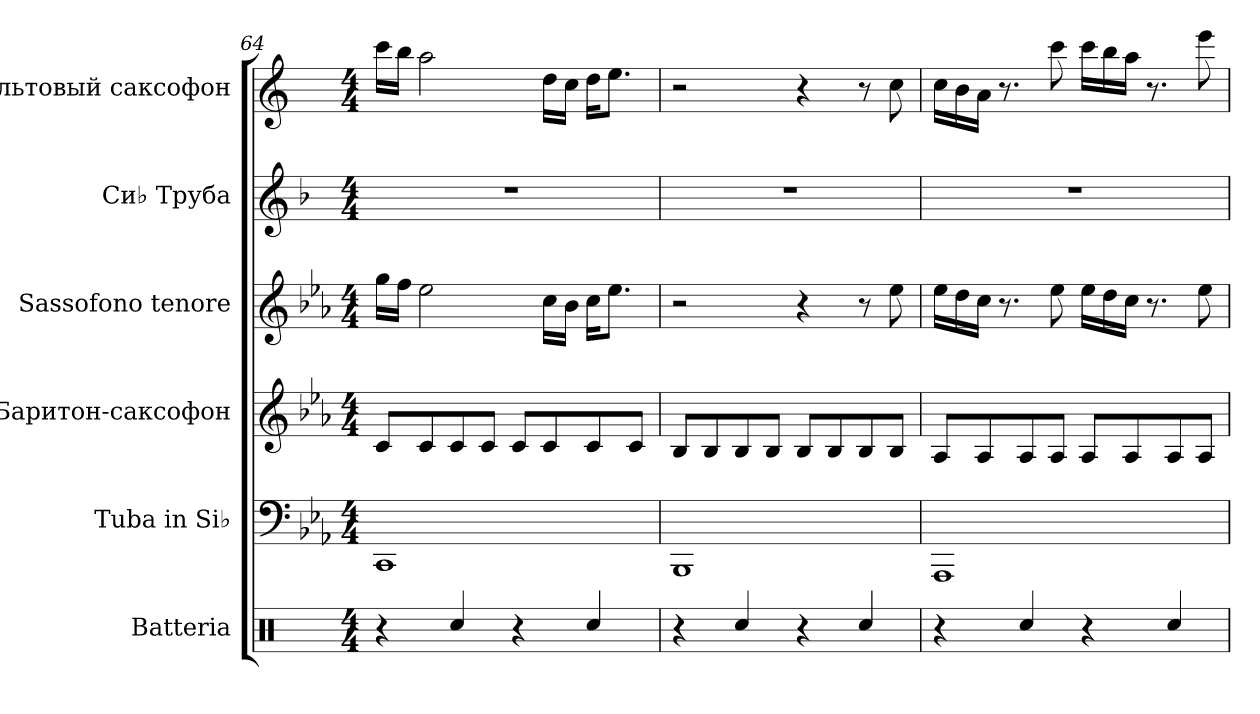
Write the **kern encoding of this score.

**kern	**kern	**kern	**kern	**kern	**kern
*part6	*part5	*part4	*part3	*part2	*part1
*staff6	*staff5	*staff4	*staff3	*staff2	*staff1
*I"Batteria	*I"Tuba in Si♭	*I"Баритон-саксофон	*I"Sassofono tenore	*I"Си♭ Труба	*I"Альтовый саксофон
*I'Batt.	*I'Tba. Si♭	*	*	*	*
*clefX	*clefF4	*clefG2	*clefG2	*clefG2	*clefG2
*	*	*ITrd12c21	*ITrd8c14	*ITrd1c2	*ITrd5c9
*k[]	*k[b-e-a-]	*k[b-e-a-]	*k[b-e-a-]	*k[b-e-a-]	*k[b-e-a-]
*M4/4	*M4/4	*M4/4	*M4/4	*M4/4	*M4/4
=64	=64	=64	=64	=64	=64
4r	1CC	8C/L	16g\LL	1r	16ee-\LL
.	.	.	16f\JJ	.	16dd\JJ
.	.	8C/	2e-\	.	2cc\
4Rcc/	.	8C/	.	.	.
.	.	8C/J	.	.	.
4r	.	8C/L	.	.	.
.	.	8C/	16c\LL	.	16f\LL
.	.	.	16B-\JJ	.	16e-\JJ
4Rcc/	.	8C/	16c\KL	.	16f\KL
.	.	.	8.e-\J	.	8.g\J
.	.	8C/J	.	.	.
!!LO:PB:g=z
=65	=65	=65	=65	=65	=65
4r	1BBB-	8BB-/L	2r	1r	2r
.	.	8BB-/	.	.	.
4Rcc/	.	8BB-/	.	.	.
.	.	8BB-/J	.	.	.
4r	.	8BB-/L	4r	.	4r
.	.	8BB-/	.	.	.
4Rcc/	.	8BB-/	8r	.	8r
.	.	8BB-/J	8e-\	.	8e-\
=66	=66	=66	=66	=66	=66
4r	1AAA-	8AA-/L	16e-\LL	1r	16e-\LL
.	.	.	16d\	.	16d\
.	.	8AA-/	16c\JJ	.	16c\JJ
.	.	.	8.r	.	8.r
4Rcc/	.	8AA-/	.	.	.
.	.	8AA-/J	8e-\	.	8ee-\
4r	.	8AA-/L	16e-\LL	.	16ee-\LL
.	.	.	16d\	.	16dd\
.	.	8AA-/	16c\JJ	.	16cc\JJ
.	.	.	8.r	.	8.r
4Rcc/	.	8AA-/	.	.	.
.	.	8AA-/J	8e-\	.	8gg\
=	=	=	=	=	=
*-	*-	*-	*-	*-	*-
